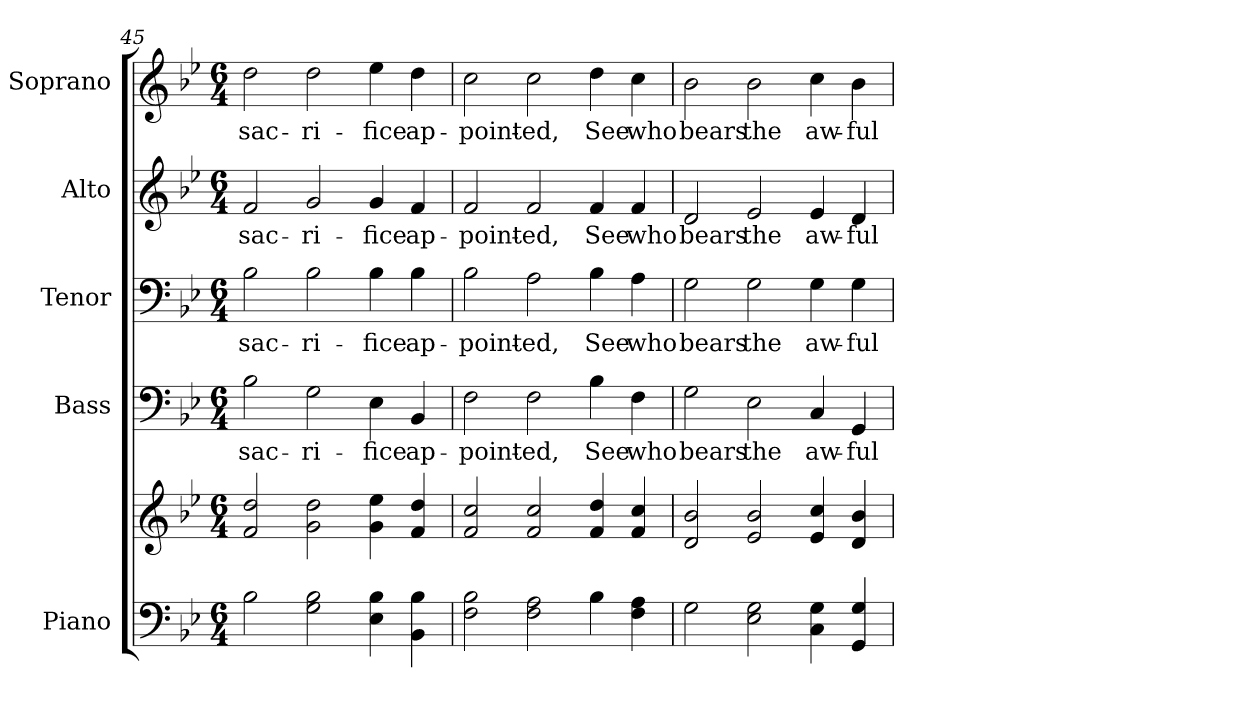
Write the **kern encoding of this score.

**kern	**kern	**kern	**text	**kern	**text	**kern	**text	**kern	**text
*part5	*part5	*part4	*part4	*part3	*part3	*part2	*part2	*part1	*part1
*staff6	*staff5	*staff4	*staff4	*staff3	*staff3	*staff2	*staff2	*staff1	*staff1
*I"Piano	*	*I"Bass	*	*I"Tenor	*	*I"Alto	*	*I"Soprano	*
*I'Pno.	*	*I'B.	*	*I'T.	*	*I'A.	*	*I'S.	*
!!LO:PB:g=z
*clefF4	*clefG2	*clefF4	*	*clefF4	*	*clefG2	*	*clefG2	*
*k[b-e-]	*k[b-e-]	*k[b-e-]	*	*k[b-e-]	*	*k[b-e-]	*	*k[b-e-]	*
*B-:	*B-:	*B-:	*	*B-:	*	*B-:	*	*B-:	*
*M6/4	*M6/4	*M6/4	*	*M6/4	*	*M6/4	*	*M6/4	*
=45	=45	=45	=45	=45	=45	=45	=45	=45	=45
!	!	!	!LO:LY:b:color=#000000	!	!	!	!	!	!
!	!	!	!	!	!LO:LY:b:color=#000000	!	!	!	!
!	!	!	!	!	!	!	!LO:LY:b:color=#000000	!	!
!	!	!	!	!	!	!	!	!	!LO:LY:b:color=#000000
2B-i\	2fi/ 2ddi	2B-i\	sac-	2B-i\	sac-	2fi/	sac-	2ddi\	sac-
!	!	!	!LO:LY:b:color=#000000	!	!	!	!	!	!
!	!	!	!	!	!LO:LY:b:color=#000000	!	!	!	!
!	!	!	!	!	!	!	!LO:LY:b:color=#000000	!	!
!	!	!	!	!	!	!	!	!	!LO:LY:b:color=#000000
2Gi\ 2B-i	2gi\ 2ddi	2Gi\	-ri-	2B-i\	-ri-	2gi/	-ri-	2ddi\	-ri-
!	!	!	!LO:LY:b:color=#000000	!	!	!	!	!	!
!	!	!	!	!	!LO:LY:b:color=#000000	!	!	!	!
!	!	!	!	!	!	!	!LO:LY:b:color=#000000	!	!
!	!	!	!	!	!	!	!	!	!LO:LY:b:color=#000000
4E-i\ 4B-i	4gi\ 4ee-i	4E-i\	-fice	4B-i\	-fice	4gi/	-fice	4ee-i\	-fice
!	!	!	!LO:LY:b:color=#000000	!	!	!	!	!	!
!	!	!	!	!	!LO:LY:b:color=#000000	!	!	!	!
!	!	!	!	!	!	!	!LO:LY:b:color=#000000	!	!
!	!	!	!	!	!	!	!	!	!LO:LY:b:color=#000000
4BB-i\ 4B-i	4fi/ 4ddi	4BB-i/	ap-	4B-i\	ap-	4fi/	ap-	4ddi\	ap-
=46	=46	=46	=46	=46	=46	=46	=46	=46	=46
!	!	!	!LO:LY:b:color=#000000	!	!	!	!	!	!
!	!	!	!	!	!LO:LY:b:color=#000000	!	!	!	!
!	!	!	!	!	!	!	!LO:LY:b:color=#000000	!	!
!	!	!	!	!	!	!	!	!	!LO:LY:b:color=#000000
2Fi\ 2B-i	2fi/ 2cci	2Fi\	-point-	2B-i\	-point-	2fi/	-point-	2cci\	-point-
!	!	!	!LO:LY:b:color=#000000	!	!	!	!	!	!
!	!	!	!	!	!LO:LY:b:color=#000000	!	!	!	!
!	!	!	!	!	!	!	!LO:LY:b:color=#000000	!	!
!	!	!	!	!	!	!	!	!	!LO:LY:b:color=#000000
2Fi\ 2Ai	2fi/ 2cci	2Fi\	-ed,	2Ai\	-ed,	2fi/	-ed,	2cci\	-ed,
!	!	!	!LO:LY:b:color=#000000	!	!	!	!	!	!
!	!	!	!	!	!LO:LY:b:color=#000000	!	!	!	!
!	!	!	!	!	!	!	!LO:LY:b:color=#000000	!	!
!	!	!	!	!	!	!	!	!	!LO:LY:b:color=#000000
4B-i\	4fi/ 4ddi	4B-i\	See	4B-i\	See	4fi/	See	4ddi\	See
!	!	!	!LO:LY:b:color=#000000	!	!	!	!	!	!
!	!	!	!	!	!LO:LY:b:color=#000000	!	!	!	!
!	!	!	!	!	!	!	!LO:LY:b:color=#000000	!	!
!	!	!	!	!	!	!	!	!	!LO:LY:b:color=#000000
4Fi\ 4Ai	4fi/ 4cci	4Fi\	who	4Ai\	who	4fi/	who	4cci\	who
!!LO:PB:g=z
=47	=47	=47	=47	=47	=47	=47	=47	=47	=47
!	!	!	!LO:LY:b:color=#000000	!	!	!	!	!	!
!	!	!	!	!	!LO:LY:b:color=#000000	!	!	!	!
!	!	!	!	!	!	!	!LO:LY:b:color=#000000	!	!
!	!	!	!	!	!	!	!	!	!LO:LY:b:color=#000000
2Gi\	2di/ 2b-i	2Gi\	bears	2Gi\	bears	2di/	bears	2b-i\	bears
!	!	!	!LO:LY:b:color=#000000	!	!	!	!	!	!
!	!	!	!	!	!LO:LY:b:color=#000000	!	!	!	!
!	!	!	!	!	!	!	!LO:LY:b:color=#000000	!	!
!	!	!	!	!	!	!	!	!	!LO:LY:b:color=#000000
2E-i\ 2Gi	2e-i/ 2b-i	2E-i\	the	2Gi\	the	2e-i/	the	2b-i\	the
!	!	!	!LO:LY:b:color=#000000	!	!	!	!	!	!
!	!	!	!	!	!LO:LY:b:color=#000000	!	!	!	!
!	!	!	!	!	!	!	!LO:LY:b:color=#000000	!	!
!	!	!	!	!	!	!	!	!	!LO:LY:b:color=#000000
4Ci\ 4Gi	4e-i/ 4cci	4Ci/	aw-	4Gi\	aw-	4e-i/	aw-	4cci\	aw-
!	!	!	!LO:LY:b:color=#000000	!	!	!	!	!	!
!	!	!	!	!	!LO:LY:b:color=#000000	!	!	!	!
!	!	!	!	!	!	!	!LO:LY:b:color=#000000	!	!
!	!	!	!	!	!	!	!	!	!LO:LY:b:color=#000000
4GGi/ 4Gi	4di/ 4b-i	4GGi/	-ful	4Gi\	-ful	4di/	-ful	4b-i\	-ful
=	=	=	=	=	=	=	=	=	=
*-	*-	*-	*-	*-	*-	*-	*-	*-	*-
